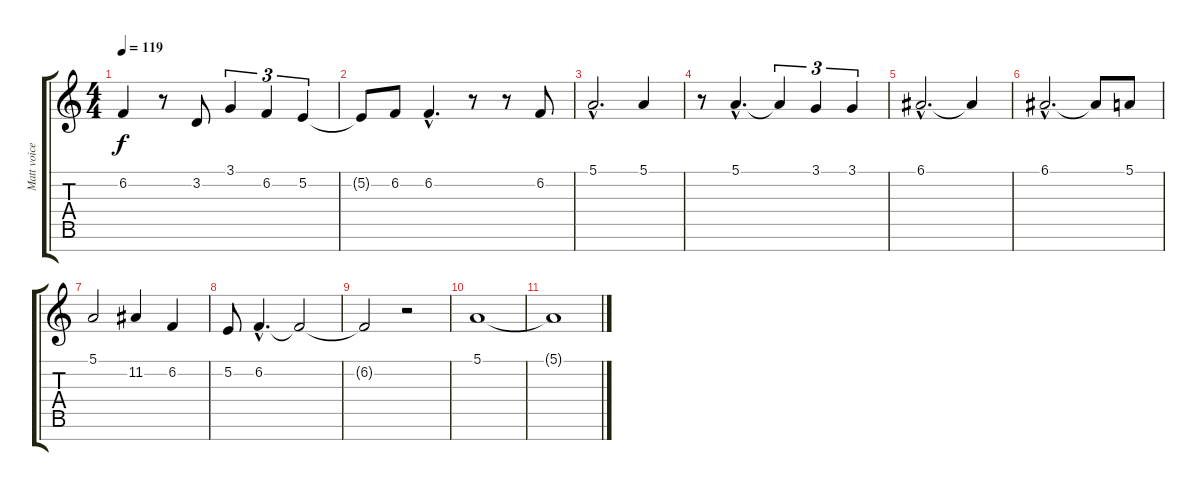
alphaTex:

\track ("Matt voice" "Matt voice") {instrument viola}
\staff {score tabs}
\tuning (E4 B3 G3 D3 A2 E2 B1) {hide}
\ts (4 4)
\tempo 119
\clef g2
\ks c
6.2.4{dy f} r.8 3.2.8 3.1.4{tu (3 2)} 6.2.4{tu (3 2)} 5.2.4{tu (3 2)} |
5.2{t}.8 6.2.8 6.2{hac}.4{d} r.8 r.8 6.2.8 |
5.1{hac}.2{d} 5.1.4 |
r.8 5.1{hac}.4{d} 5.1{t}.4{tu (3 2)} 3.1.4{tu (3 2)} 3.1.4{tu (3 2)} |
6.1{hac}.2{d} 6.1{t}.4 |
6.1{hac}.2{d} 6.1{t}.8 5.1.8 |
5.1.2 11.2.4 6.2.4 |
5.2.8 6.2{hac}.4{d} 6.2{t}.2 |
6.2{t}.2 r.2 |
5.1.1 |
5.1{t}.1
